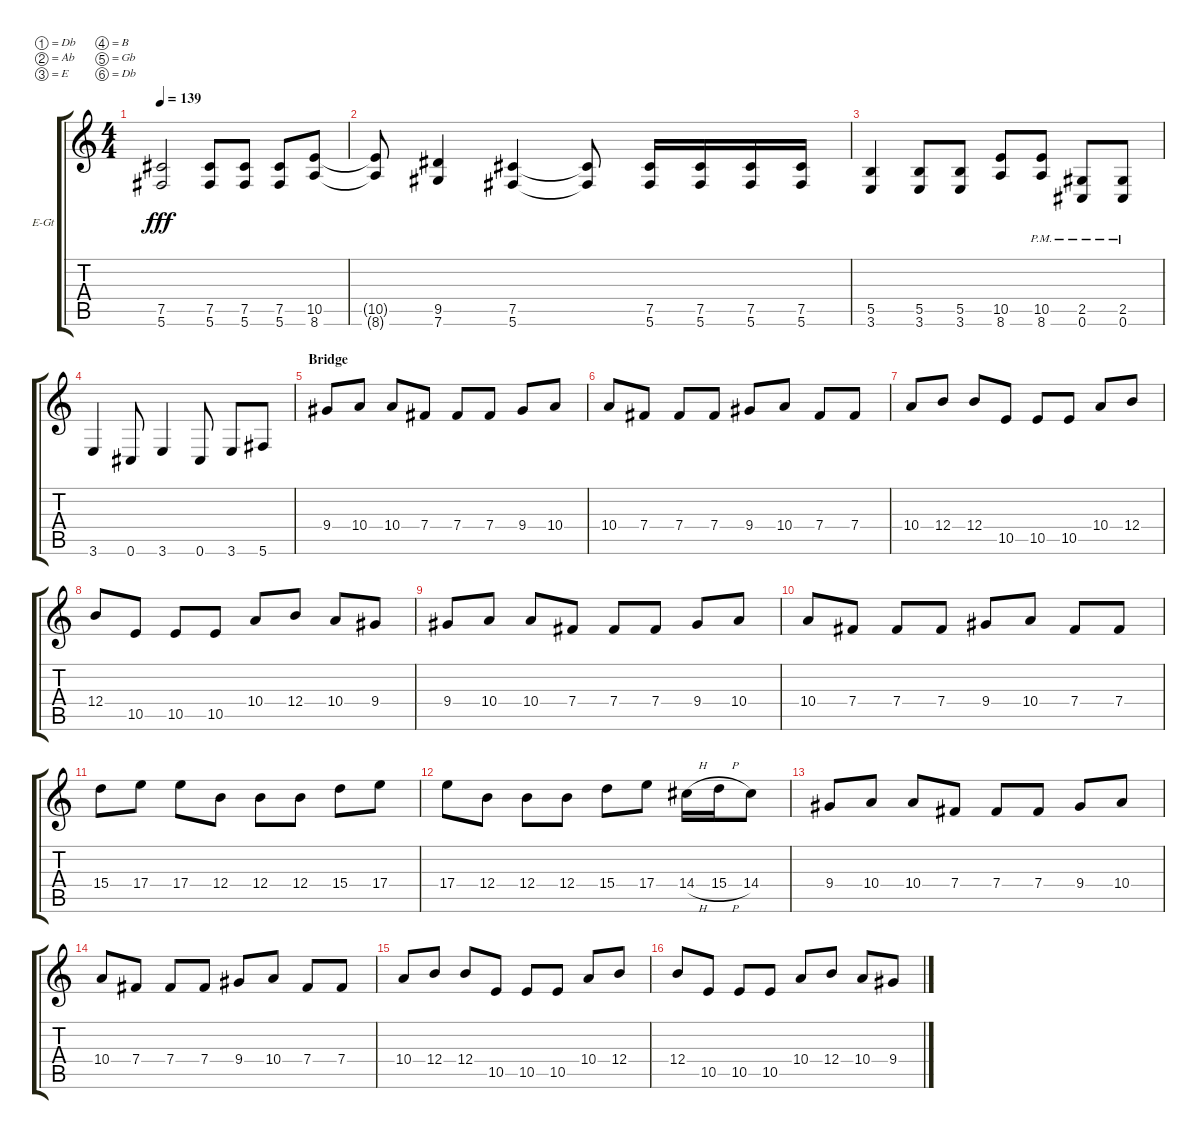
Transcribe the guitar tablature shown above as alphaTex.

\bracketExtendMode groupsimilarinstruments
\firstSystemTrackNameOrientation horizontal
\otherSystemsTrackNameOrientation horizontal
\track ("Electric Guitar" "E-Gt") {instrument distortionguitar}
\staff {score tabs}
\tuning (Db4 Ab3 E3 B2 Gb2 Db2)
\ts (4 4)
\tempo 139
\clef g2
\ks c
(5.6 7.5).2{dy fff} (5.6 7.5).8 (5.6 7.5).8 (5.6 7.5).8 (8.6 10.5).8 |
(8.6{t} 10.5{t}).8 (7.6 9.5).4 (5.6 7.5).4 (5.6{t} 7.5{t}).8 (5.6 7.5).16 (5.6 7.5).16 (5.6 7.5).16 (5.6 7.5).16 |
(3.6 5.5).4 (3.6 5.5).8 (3.6 5.5).8 (8.6 10.5).8 (8.6{pm} 10.5{pm}).8 (0.6{pm} 2.5{pm}).8 (0.6{pm} 2.5{pm}).8 |
3.6.4 0.6.8 3.6.4 0.6.8 3.6.8 5.6.8 |
\section ("" "Bridge")
9.4.8 10.4.8 10.4.8 7.4.8 7.4.8 7.4.8 9.4.8 10.4.8 |
10.4.8 7.4.8 7.4.8 7.4.8 9.4.8 10.4.8 7.4.8 7.4.8 |
10.4.8 12.4.8 12.4.8 10.5.8 10.5.8 10.5.8 10.4.8 12.4.8 |
12.4.8 10.5.8 10.5.8 10.5.8 10.4.8 12.4.8 10.4.8 9.4.8 |
9.4.8 10.4.8 10.4.8 7.4.8 7.4.8 7.4.8 9.4.8 10.4.8 |
10.4.8 7.4.8 7.4.8 7.4.8 9.4.8 10.4.8 7.4.8 7.4.8 |
15.4.8 17.4.8 17.4.8 12.4.8 12.4.8 12.4.8 15.4.8 17.4.8 |
17.4.8 12.4.8 12.4.8 12.4.8 15.4.8 17.4.8 14.4{h}.16 15.4{h}.16 14.4.8 |
9.4.8 10.4.8 10.4.8 7.4.8 7.4.8 7.4.8 9.4.8 10.4.8 |
10.4.8 7.4.8 7.4.8 7.4.8 9.4.8 10.4.8 7.4.8 7.4.8 |
10.4.8 12.4.8 12.4.8 10.5.8 10.5.8 10.5.8 10.4.8 12.4.8 |
12.4.8 10.5.8 10.5.8 10.5.8 10.4.8 12.4.8 10.4.8 9.4.8
